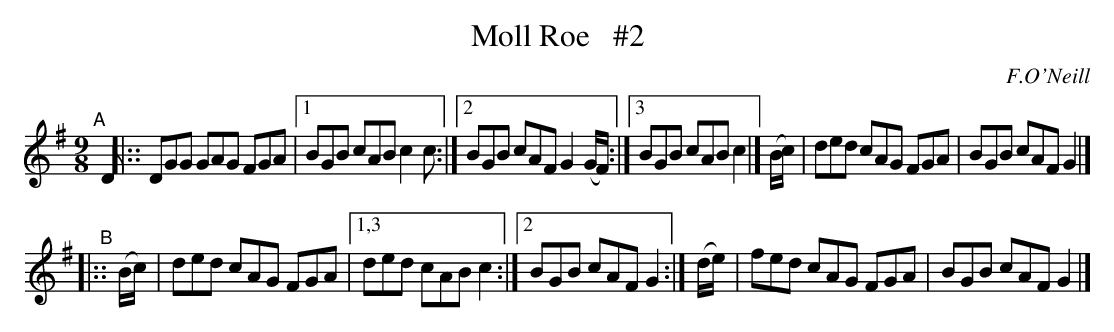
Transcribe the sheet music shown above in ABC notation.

X:1
T: Moll Roe   #2
O: F.O'Neill
M: 9/8
K: G
"^A"[|] D |:: DGG GAG FGA |[1 BGB cAB c2c :|[2 BGB cAF G2(G/F/) :|[3 BGB cAB c2 |] (B/c/) | ded cAG FGA | BGB cAF G2 |]
"^B"|:: (B/c/) | ded cAG FGA |[1,3 ded cAB c2 :|[2 BGB cAF G2 :| (d/e/) | fed cAG FGA | BGB cAF G2 |]
